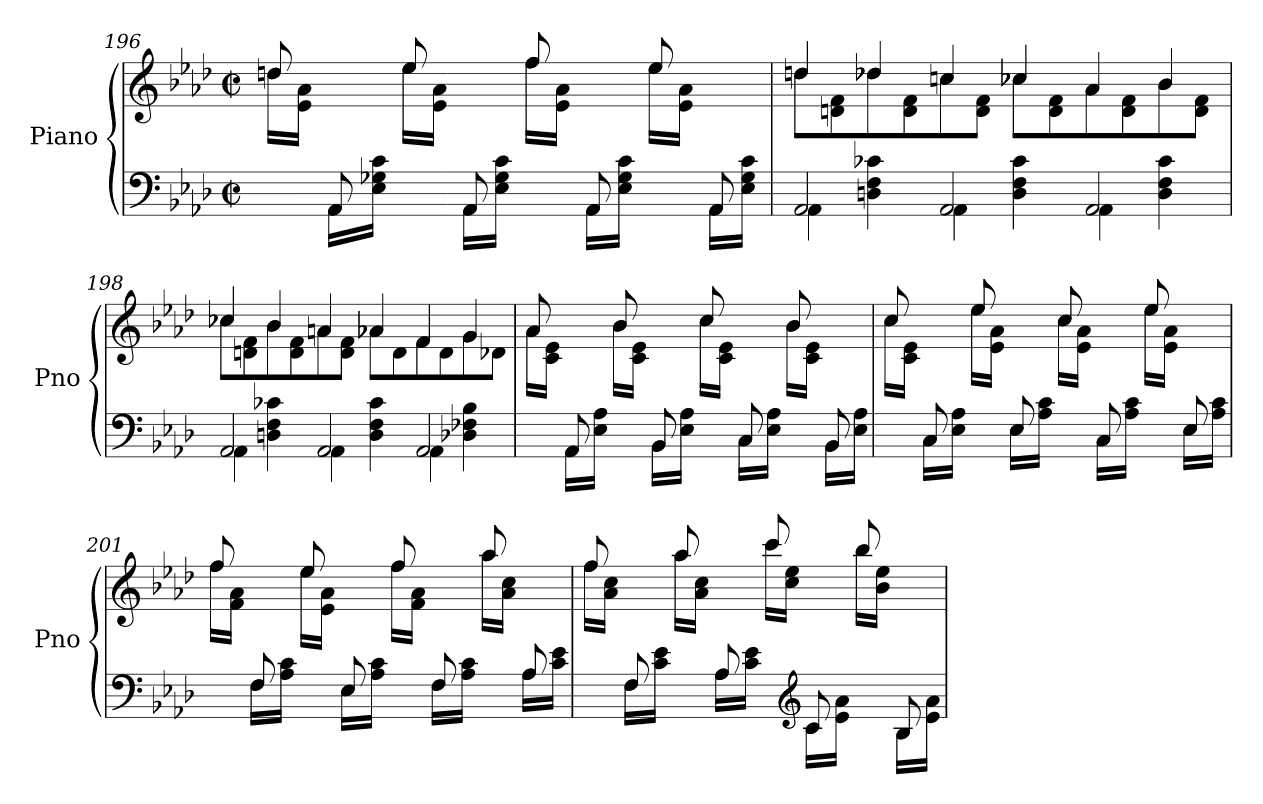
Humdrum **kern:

**kern	**kern
*part1	*part1
*staff2	*staff1
*I"Piano	*
*I'Pno	*
!!LO:LB:g=z
*clefF4	*clefG2
*k[b-e-a-d-]	*k[b-e-a-d-]
*M4/4	*M4/4
*met(c|)	*met(c|)
=196	=196
*^	*^
8ryy	8ryy	8ddn/	16dd\LL
.	.	.	16e-\ 16a-\JJ
8AA-/	16AA-\LL	8ryy	8ryy
.	16E-\ 16G-X\ 16c\JJ	.	.
8ryy	8ryy	8ee-/	16ee-\LL
.	.	.	16e-\ 16a-\JJ
8AA-/	16AA-\LL	8ryy	8ryy
.	16E-\ 16G-\ 16c\JJ	.	.
8ryy	8ryy	8ff/	16ff\LL
.	.	.	16e-\ 16a-\JJ
8AA-/	16AA-\LL	8ryy	8ryy
.	16E-\ 16G-\ 16c\JJ	.	.
8ryy	8ryy	8ee-/	16ee-\LL
.	.	.	16e-\ 16a-\JJ
8AA-/	16AA-\LL	8ryy	8ryy
.	16E-\ 16G-\ 16c\JJ	.	.
=197	=197	=197	=197
*Xtuplet	*	*Xtuplet	*
3AA-/	6AA-\	6ddn/	12dd\L
.	.	.	12dn\ 12f\
.	6Dn\ 6F\ 6c-X\	6dd-X/	12dd-\
.	.	.	12d\ 12f\
3AA-/	6AA-\	6ccn/	12cc\
.	.	.	12d\ 12f\J
.	6D\ 6F\ 6c-\	6cc-X/	12cc-\L
.	.	.	12d\ 12f\
3AA-/	6AA-\	6a-/	12a-\
.	.	.	12d\ 12f\
.	6D\ 6F\ 6c-\	6b-/	12b-\
.	.	.	12d\ 12f\J
=198	=198	=198	=198
3AA-/	6AA-\	6cc-X/	12cc-\L
.	.	.	12dn\ 12f\
.	6Dn\ 6F\ 6c-X\	6b-/	12b-\
.	.	.	12d\ 12f\
3AA-/	6AA-\	6an/	12a\
.	.	.	12d\ 12f\J
.	6D\ 6F\ 6c-\	6a-X/	12a-\L
.	.	.	12d\
3AA-/	6AA-\	6f/	12f\
.	.	.	12d\
.	6D-X\ 6F-X\ 6B-\	6g/	12g\
.	.	.	12d-X\J
!!LO:PB:g=z	!!
=199	=199	=199	=199
8ryy	8ryy	8a-/	16a-\LL
.	.	.	16c\ 16e-\JJ
8AA-/	16AA-\LL	8ryy	8ryy
.	16E-\ 16A-\JJ	.	.
8ryy	8ryy	8b-/	16b-\LL
.	.	.	16c\ 16e-\JJ
8BB-/	16BB-\LL	8ryy	8ryy
.	16E-\ 16A-\JJ	.	.
8ryy	8ryy	8cc/	16cc\LL
.	.	.	16c\ 16e-\JJ
8C/	16C\LL	8ryy	8ryy
.	16E-\ 16A-\JJ	.	.
8ryy	8ryy	8b-/	16b-\LL
.	.	.	16c\ 16e-\JJ
8BB-/	16BB-\LL	8ryy	8ryy
.	16E-\ 16A-\JJ	.	.
=200	=200	=200	=200
8ryy	8ryy	8cc/	16cc\LL
.	.	.	16c\ 16e-\JJ
8C/	16C\LL	8ryy	8ryy
.	16E-\ 16A-\JJ	.	.
8ryy	8ryy	8ee-/	16ee-\LL
.	.	.	16e-\ 16a-\JJ
8E-/	16E-\LL	8ryy	8ryy
.	16A-\ 16c\JJ	.	.
8ryy	8ryy	8cc/	16cc\LL
.	.	.	16e-\ 16a-\JJ
8C/	16C\LL	8ryy	8ryy
.	16A-\ 16c\JJ	.	.
8ryy	8ryy	8ee-/	16ee-\LL
.	.	.	16e-\ 16a-\JJ
8E-/	16E-\LL	8ryy	8ryy
.	16A-\ 16c\JJ	.	.
!!LO:LB:g=z	!!
=201	=201	=201	=201
8ryy	8ryy	8ff/	16ff\LL
.	.	.	16f\ 16a-\JJ
8F/	16F\LL	8ryy	8ryy
.	16A-\ 16c\JJ	.	.
8ryy	8ryy	8ee-/	16ee-\LL
.	.	.	16e-\ 16a-\JJ
8E-/	16E-\LL	8ryy	8ryy
.	16A-\ 16c\JJ	.	.
8ryy	8ryy	8ff/	16ff\LL
.	.	.	16f\ 16a-\JJ
8F/	16F\LL	8ryy	8ryy
.	16A-\ 16c\JJ	.	.
8ryy	8ryy	8aa-/	16aa-\LL
.	.	.	16a-\ 16cc\JJ
8A-/	16A-\LL	8ryy	8ryy
.	16c\ 16e-\JJ	.	.
=202	=202	=202	=202
8ryy	8ryy	8ff/	16ff\LL
.	.	.	16a-\ 16cc\JJ
8F/	16F\LL	8ryy	8ryy
.	16c\ 16e-\JJ	.	.
8ryy	8ryy	8aa-/	16aa-\LL
.	.	.	16a-\ 16cc\JJ
8A-/	16A-\LL	8ryy	8ryy
.	16c\ 16e-\JJ	.	.
8ryy	8ryy	8ccc/	16ccc\LL
.	.	.	16cc\ 16ee-\JJ
*clefG2	*	*	*
8c/	16c\LL	8ryy	8ryy
.	16e-\ 16a-\JJ	.	.
8ryy	8ryy	8bb-/	16bb-\LL
.	.	.	16b-\ 16ee-\JJ
8B-/	16B-\LL	8ryy	8ryy
.	16e-\ 16a-\JJ	.	.
*v	*v	*	*
*	*v	*v
=	=
*-	*-
